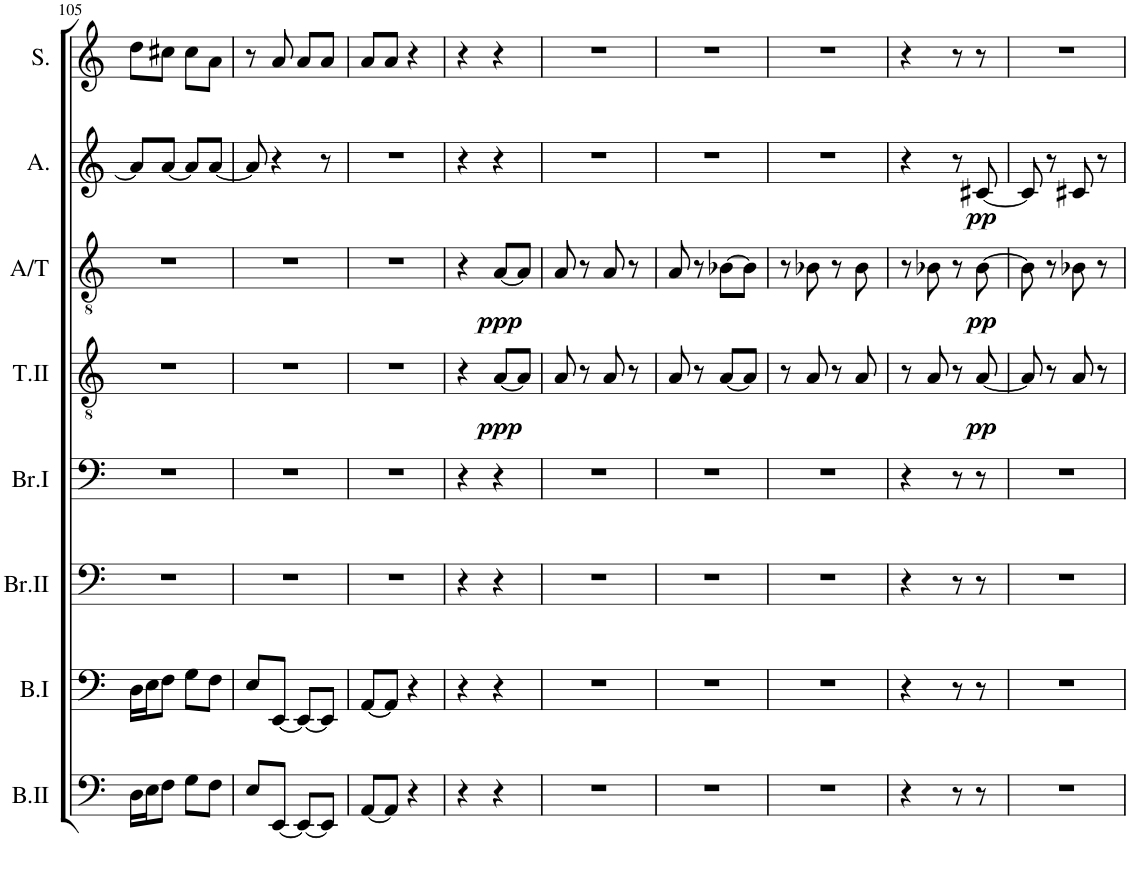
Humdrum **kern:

**kern	**kern	**kern	**kern	**kern	**dynam	**kern	**dynam	**kern	**dynam	**kern
*part8	*part7	*part6	*part5	*part4	*part4	*part3	*part3	*part2	*part2	*part1
*staff8	*staff7	*staff6	*staff5	*staff4	*staff4	*staff3	*staff3	*staff2	*staff2	*staff1
*I"Bass II	*I"Bass I	*I"Baritone II	*I"Baritone I	*I"Tenor II	*	*I"Altenor	*	*I"Alto	*	*I"Soprano
*I'B.II	*I'B.I	*I'Br.II	*I'Br.I	*I'T.II	*	*I'A/T	*	*I'A.	*	*I'S.
!!LO:PB:g=z
*clefF4	*clefF4	*clefF4	*clefF4	*clefGv2	*	*clefGv2	*	*clefG2	*	*clefG2
*	*	*	*	*	*	*Trd1c2	*	*	*	*
*k[]	*k[]	*k[]	*k[]	*k[]	*	*k[]	*	*k[]	*	*k[]
*M2/4	*M2/4	*M2/4	*M2/4	*M2/4	*	*M2/4	*	*M2/4	*	*M2/4
=105	=105	=105	=105	=105	=105	=105	=105	=105	=105	=105
16D\LL	16D\LL	2r	2r	2r	.	2r	.	8a/L]	.	8dd\L
16E\J	16E\J	.	.	.	.	.	.	.	.	.
8F\J	8F\J	.	.	.	.	.	.	[8a/J	.	8cc#X\J
8G\L	8G\L	.	.	.	.	.	.	8a/L]	.	8cc#\L
8F\J	8F\J	.	.	.	.	.	.	[8a/J	.	8a\J
=106	=106	=106	=106	=106	=106	=106	=106	=106	=106	=106
8E/L	8E/L	2r	2r	2r	.	2r	.	8a/]	.	8r
[8EE/J	[8EE/J	.	.	.	.	.	.	4r	.	8a/
8EE/L_	8EE/L_	.	.	.	.	.	.	.	.	8a/L
8EE/J]	8EE/J]	.	.	.	.	.	.	8r	.	8a/J
=107	=107	=107	=107	=107	=107	=107	=107	=107	=107	=107
[8AA/L	[8AA/L	2r	2r	2r	.	2r	.	2r	.	8a/L
8AA/J]	8AA/J]	.	.	.	.	.	.	.	.	8a/J
4r	4r	.	.	.	.	.	.	.	.	4r
=108	=108	=108	=108	=108	=108	=108	=108	=108	=108	=108
4r	4r	4r	4r	4r	.	4r	.	4r	.	4r
!	!	!	!	!	!LO:DY:b	!	!LO:DY:b	!	!	!
4r	4r	4r	4r	[8A/L	ppp	[8A/L	ppp	4r	.	4r
.	.	.	.	8A/J]	.	8A/J]	.	.	.	.
=109	=109	=109	=109	=109	=109	=109	=109	=109	=109	=109
2r	2r	2r	2r	8A/	.	8A/	.	2r	.	2r
.	.	.	.	8r	.	8r	.	.	.	.
.	.	.	.	8A/	.	8A/	.	.	.	.
.	.	.	.	8r	.	8r	.	.	.	.
=110	=110	=110	=110	=110	=110	=110	=110	=110	=110	=110
2r	2r	2r	2r	8A/	.	8A/	.	2r	.	2r
.	.	.	.	8r	.	8r	.	.	.	.
.	.	.	.	[8A/L	.	[8B-X\L	.	.	.	.
.	.	.	.	8A/J]	.	8B-\J]	.	.	.	.
=111	=111	=111	=111	=111	=111	=111	=111	=111	=111	=111
2r	2r	2r	2r	8r	.	8r	.	2r	.	2r
.	.	.	.	8A/	.	8B-X\	.	.	.	.
.	.	.	.	8r	.	8r	.	.	.	.
.	.	.	.	8A/	.	8B-\	.	.	.	.
=112	=112	=112	=112	=112	=112	=112	=112	=112	=112	=112
4r	4r	4r	4r	8r	.	8r	.	4r	.	4r
.	.	.	.	8A/	.	8B-X\	.	.	.	.
8r	8r	8r	8r	8r	.	8r	.	8r	.	8r
!	!	!	!	!	!LO:DY:b	!	!LO:DY:b	!	!LO:DY:b	!
8r	8r	8r	8r	[8A/	pp	[8B-\	pp	[8c#X/	pp	8r
=113	=113	=113	=113	=113	=113	=113	=113	=113	=113	=113
2r	2r	2r	2r	8A/]	.	8B-\]	.	8c#/]	.	2r
.	.	.	.	8r	.	8r	.	8r	.	.
.	.	.	.	8A/	.	8B-X\	.	8c#X/	.	.
.	.	.	.	8r	.	8r	.	8r	.	.
=	=	=	=	=	=	=	=	=	=	=
*-	*-	*-	*-	*-	*-	*-	*-	*-	*-	*-
